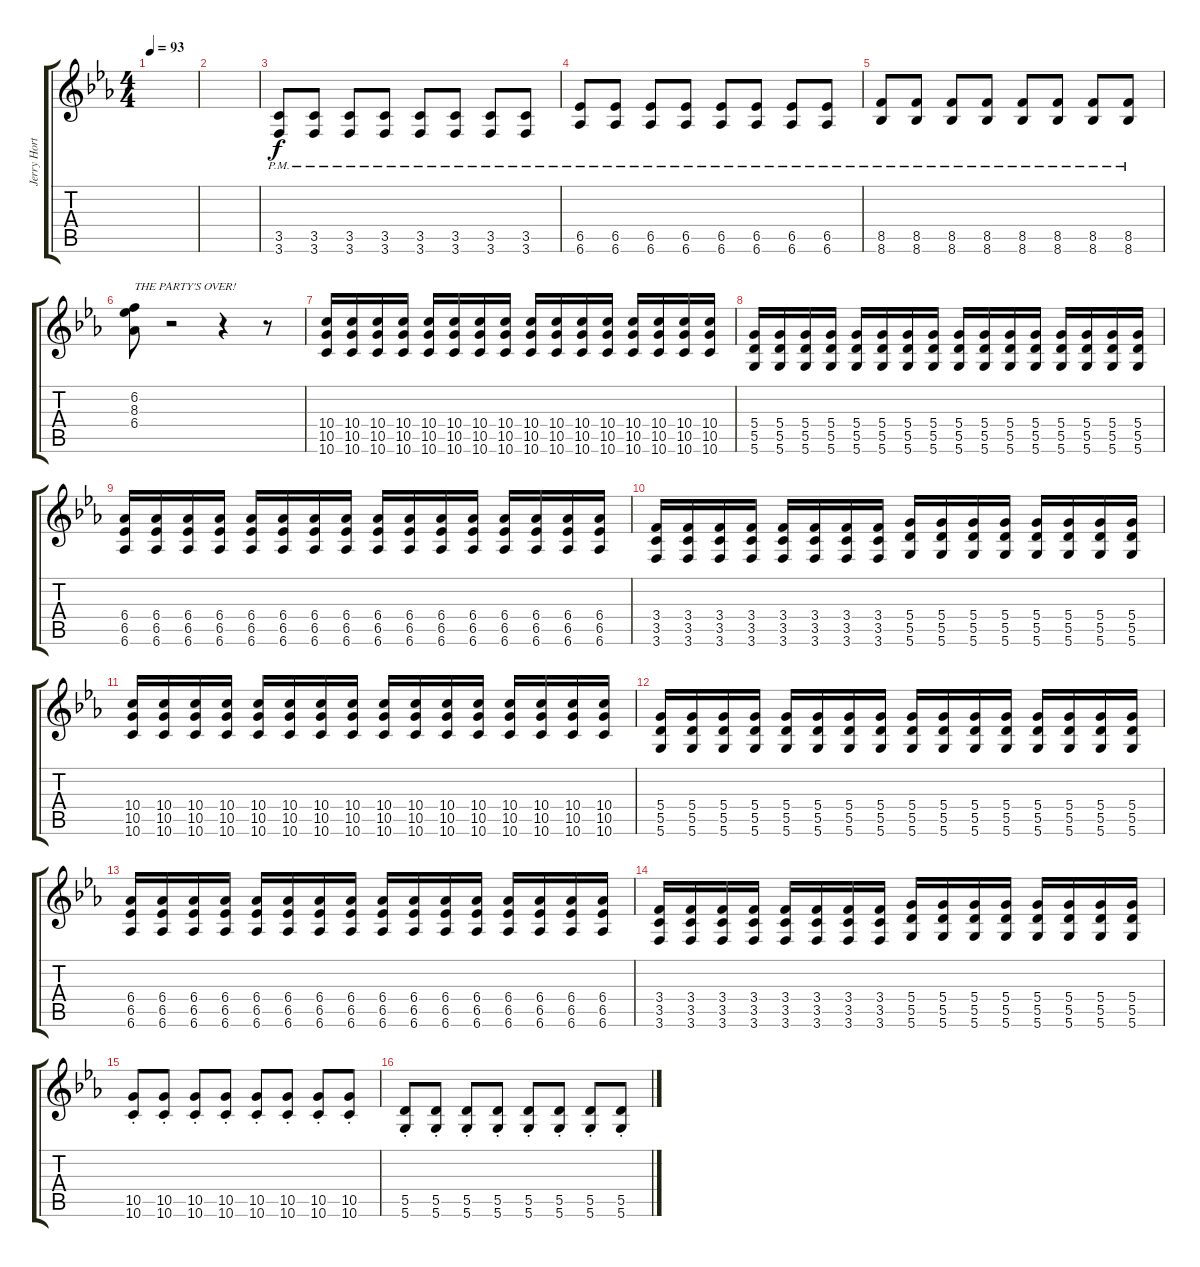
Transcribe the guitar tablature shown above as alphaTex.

\track ("Jerry Horton (Guitar 1)" "Jerry Hort") {instrument distortionguitar}
\staff {score tabs}
\tuning (E4 B3 G3 D3 A2 D2) {hide}
\ts (4 4)
\tempo 93
\clef g2
\ks cminor
|
|
(3.5{pm} 3.6).8{volume 6} (3.5{pm} 3.6).8 (3.5{pm} 3.6).8 (3.5{pm} 3.6).8 (3.5{pm} 3.6).8 (3.5{pm} 3.6).8 (3.5{pm} 3.6{pm}).8 (3.5{pm} 3.6{pm}).8 |
(6.5{pm} 6.6).8{volume 10} (6.5{pm} 6.6).8 (6.5{pm} 6.6).8 (6.5{pm} 6.6).8 (6.5{pm} 6.6).8 (6.5{pm} 6.6).8 (6.5{pm} 6.6).8 (6.5{pm} 6.6).8 |
(8.5{pm} 8.6).8{volume 14} (8.5{pm} 8.6).8 (8.5{pm} 8.6).8 (8.5{pm} 8.6).8 (8.5{pm} 8.6).8 (8.5{pm} 8.6).8 (8.5{pm} 8.6).8 (8.5{pm} 8.6).8 |
(6.2 8.3 6.4).8{txt "THE PARTY'S OVER!" volume 14} r.2 r.4 r.8 |
(10.4 10.5 10.6).16 (10.4 10.5 10.6).16 (10.4 10.5 10.6).16 (10.4 10.5 10.6).16 (10.4 10.5 10.6).16 (10.4 10.5 10.6).16 (10.4 10.5 10.6).16 (10.4 10.5 10.6).16 (10.4 10.5 10.6).16 (10.4 10.5 10.6).16 (10.4 10.5 10.6).16 (10.4 10.5 10.6).16 (10.4 10.5 10.6).16 (10.4 10.5 10.6).16 (10.4 10.5 10.6).16 (10.4 10.5 10.6).16 |
(5.4 5.5 5.6).16 (5.4 5.5 5.6).16 (5.4 5.5 5.6).16 (5.4 5.5 5.6).16 (5.4 5.5 5.6).16 (5.4 5.5 5.6).16 (5.4 5.5 5.6).16 (5.4 5.5 5.6).16 (5.4 5.5 5.6).16 (5.4 5.5 5.6).16 (5.4 5.5 5.6).16 (5.4 5.5 5.6).16 (5.4 5.5 5.6).16 (5.4 5.5 5.6).16 (5.4 5.5 5.6).16 (5.4 5.5 5.6).16 |
(6.4 6.5 6.6).16 (6.4 6.5 6.6).16 (6.4 6.5 6.6).16 (6.4 6.5 6.6).16 (6.4 6.5 6.6).16 (6.4 6.5 6.6).16 (6.4 6.5 6.6).16 (6.4 6.5 6.6).16 (6.4 6.5 6.6).16 (6.4 6.5 6.6).16 (6.4 6.5 6.6).16 (6.4 6.5 6.6).16 (6.4 6.5 6.6).16 (6.4 6.5 6.6).16 (6.4 6.5 6.6).16 (6.4 6.5 6.6).16 |
(3.4 3.5 3.6).16 (3.4 3.5 3.6).16 (3.4 3.5 3.6).16 (3.4 3.5 3.6).16 (3.4 3.5 3.6).16 (3.4 3.5 3.6).16 (3.4 3.5 3.6).16 (3.4 3.5 3.6).16 (5.4 5.5 5.6).16 (5.4 5.5 5.6).16 (5.4 5.5 5.6).16 (5.4 5.5 5.6).16 (5.4 5.5 5.6).16 (5.4 5.5 5.6).16 (5.4 5.5 5.6).16 (5.4 5.5 5.6).16 |
(10.4 10.5 10.6).16 (10.4 10.5 10.6).16 (10.4 10.5 10.6).16 (10.4 10.5 10.6).16 (10.4 10.5 10.6).16 (10.4 10.5 10.6).16 (10.4 10.5 10.6).16 (10.4 10.5 10.6).16 (10.4 10.5 10.6).16 (10.4 10.5 10.6).16 (10.4 10.5 10.6).16 (10.4 10.5 10.6).16 (10.4 10.5 10.6).16 (10.4 10.5 10.6).16 (10.4 10.5 10.6).16 (10.4 10.5 10.6).16 |
(5.4 5.5 5.6).16 (5.4 5.5 5.6).16 (5.4 5.5 5.6).16 (5.4 5.5 5.6).16 (5.4 5.5 5.6).16 (5.4 5.5 5.6).16 (5.4 5.5 5.6).16 (5.4 5.5 5.6).16 (5.4 5.5 5.6).16 (5.4 5.5 5.6).16 (5.4 5.5 5.6).16 (5.4 5.5 5.6).16 (5.4 5.5 5.6).16 (5.4 5.5 5.6).16 (5.4 5.5 5.6).16 (5.4 5.5 5.6).16 |
(6.4 6.5 6.6).16 (6.4 6.5 6.6).16 (6.4 6.5 6.6).16 (6.4 6.5 6.6).16 (6.4 6.5 6.6).16 (6.4 6.5 6.6).16 (6.4 6.5 6.6).16 (6.4 6.5 6.6).16 (6.4 6.5 6.6).16 (6.4 6.5 6.6).16 (6.4 6.5 6.6).16 (6.4 6.5 6.6).16 (6.4 6.5 6.6).16 (6.4 6.5 6.6).16 (6.4 6.5 6.6).16 (6.4 6.5 6.6).16 |
(3.4 3.5 3.6).16 (3.4 3.5 3.6).16 (3.4 3.5 3.6).16 (3.4 3.5 3.6).16 (3.4 3.5 3.6).16 (3.4 3.5 3.6).16 (3.4 3.5 3.6).16 (3.4 3.5 3.6).16 (5.4 5.5 5.6).16 (5.4 5.5 5.6).16 (5.4 5.5 5.6).16 (5.4 5.5 5.6).16 (5.4 5.5 5.6).16 (5.4 5.5 5.6).16 (5.4 5.5 5.6).16 (5.4 5.5 5.6).16 |
(10.5{st} 10.6{st}).8 (10.5{st} 10.6{st}).8 (10.5{st} 10.6{st}).8 (10.5{st} 10.6{st}).8 (10.5{st} 10.6{st}).8 (10.5{st} 10.6{st}).8 (10.5{st} 10.6{st}).8 (10.5{st} 10.6{st}).8 |
(5.5{st} 5.6{st}).8 (5.5{st} 5.6{st}).8 (5.5{st} 5.6{st}).8 (5.5{st} 5.6{st}).8 (5.5{st} 5.6{st}).8 (5.5{st} 5.6{st}).8 (5.5{st} 5.6{st}).8 (5.5{st} 5.6{st}).8
